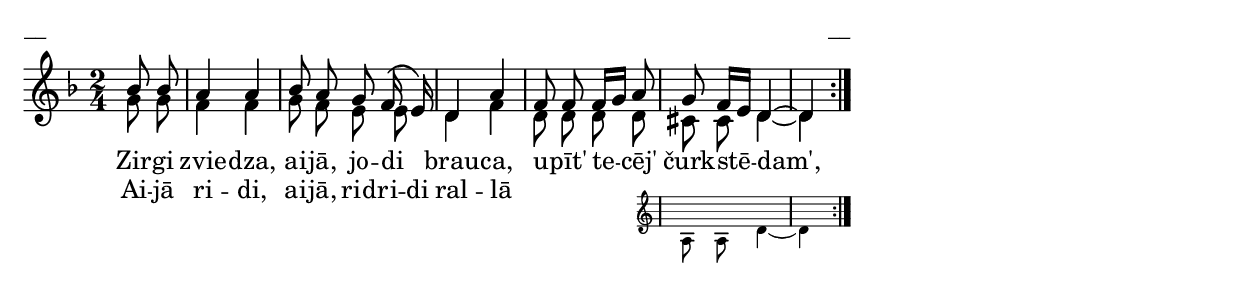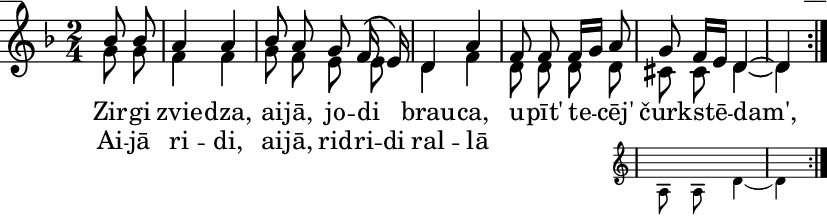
\version "2.13.18"
#(ly:set-option 'crop #t)

%\header {
%    title = "Zirgi zviedza"
%}
% Skyforger, http://www.youtube.com/watch?v=O-h8AWK4OcE
\paper {
line-width = 14\cm
left-margin = 0.4\cm
between-system-padding = 0.1\cm
between-system-space = 0.1\cm
}
\layout {
indent = #0
ragged-last = ##f
}


voiceA = \relative c' {
\clef "treble"
\key d \minor
\time 2/4
\partial 4*1
\repeat volta 2 {
bes'8 bes | a4 a | bes8 a g f16\( e\) | d4 a' | f8 f8 f16[ g] a8 | g8 f16[ e] d4~ | d4
}
} 

lyricA = \lyricmode {
Zir -- gi zvie -- dza, ai -- jā, jo -- di _ brau -- ca, 
u -- pīt'  te -- cēj'  čurk -- stē -- dam',
} 

lyricB = \lyricmode {
Ai -- jā ri -- di, ai -- jā, rid -- ri -- di ral -- lā
_ _ _ _ _ _ _
}

voiceB = \relative c' {
\clef "treble"
\key d \minor
\time 2/4
\partial 4*1
\repeat volta 2 {
g'8 g | f4 f | g8 f e e | d4 f | d8 d d d8 | 


<< { cis8 cis d4~ | d4 } 
\new Staff \with {
\remove "Time_signature_engraver"
%\remove "Clef_engraver"
%\remove "Key_engraver"
%\remove "Accidental_engraver"
alignAboveContext = #"main"
fontSize = #-3
\override StaffSymbol #'staff-space = #(magstep -3)
\override StaffSymbol #'thickness = #(magstep -3)
}  
\new Voice = "voiceAB" { \voiceTwo \autoBeamOff a8 a d4~ | d4 }
>> 

}
} 


fullScore = <<
\new Staff {
<<
\new Voice = "voiceA" { \voiceOne \autoBeamOff \voiceA }
\new Lyrics \lyricsto "voiceA" \lyricA
\new Lyrics \lyricsto "voiceA" \lyricB
\new Voice = "voiceB" { \voiceTwo \autoBeamOff \voiceB }
>>
}
>>

\score {
\fullScore
\header { piece = "__" opus = "__" }
}
\markup { \with-color #(x11-color 'white) \sans \smaller "__" }
\score {
\unfoldRepeats
\fullScore
\midi {
\context { \Staff \remove "Staff_performer" }
\context { \Voice \consists "Staff_performer" }
}
}



